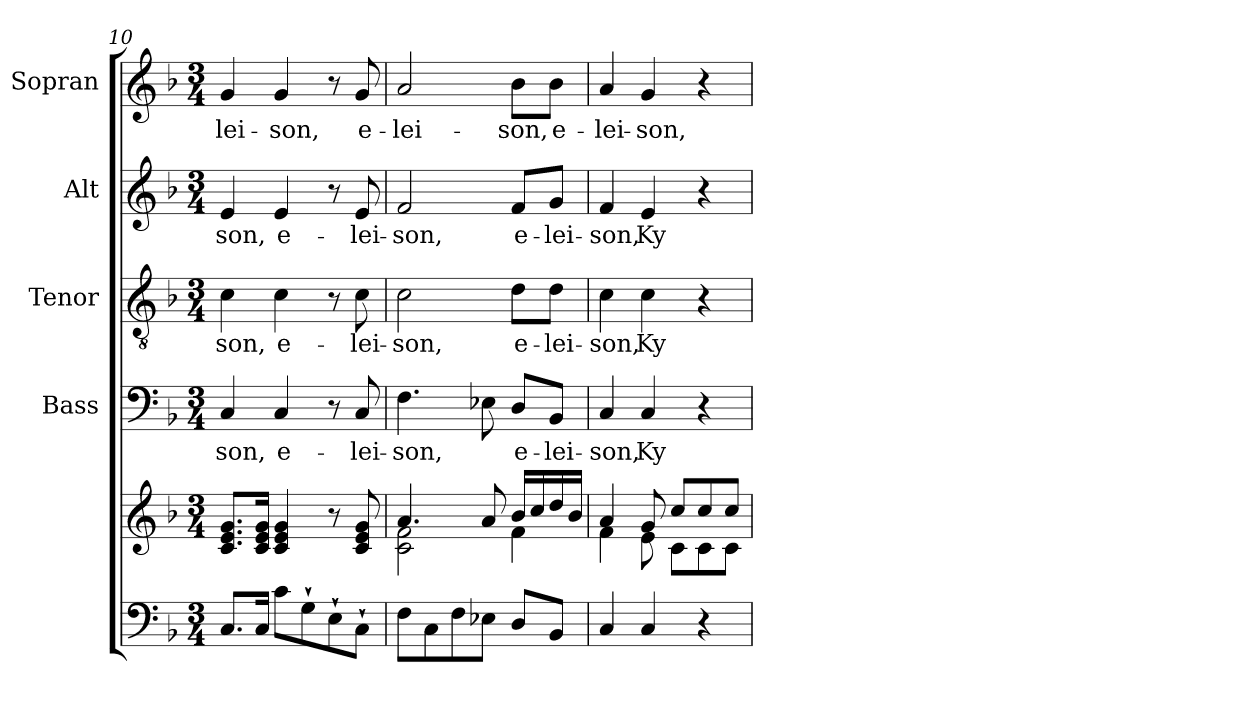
**kern	**kern	**kern	**text	**kern	**text	**kern	**text	**kern	**text
*part5	*part5	*part4	*part4	*part3	*part3	*part2	*part2	*part1	*part1
*staff6	*staff5	*staff4	*staff4	*staff3	*staff3	*staff2	*staff2	*staff1	*staff1
*	*	*I"Bass	*	*I"Tenor	*	*I"Alt	*	*I"Sopran	*
*	*	*I'B.	*	*I'T.	*	*I'A.	*	*I'S.	*
*clefF4	*clefG2	*clefF4	*	*clefGv2	*	*clefG2	*	*clefG2	*
*k[b-]	*k[b-]	*k[b-]	*	*k[b-]	*	*k[b-]	*	*k[b-]	*
*F:	*F:	*F:	*	*F:	*	*F:	*	*F:	*
*M3/4	*M3/4	*M3/4	*	*M3/4	*	*M3/4	*	*M3/4	*
=10	=10	=10	=10	=10	=10	=10	=10	=10	=10
!	!	!	!LO:LY:b	!	!LO:LY:b	!	!LO:LY:b	!	!LO:LY:b
8.C/L	8.c/ 8.e/ 8.g/L	4C/	-son,	4c\	-son,	4e/	-son,	4g/	-lei-
16C/Jk	16c/ 16e/ 16g/Jk	.	.	.	.	.	.	.	.
!	!	!	!LO:LY:b	!	!LO:LY:b	!	!LO:LY:b	!	!LO:LY:b
8c\L	4c/ 4e/ 4g/	4C/	e-	4c\	e-	4e/	e-	4g/	-son,
8G`>\	.	.	.	.	.	.	.	.	.
8E`>\	8r	8r	.	8r	.	8r	.	8r	.
!	!	!	!LO:LY:b	!	!LO:LY:b	!	!LO:LY:b	!	!LO:LY:b
8C`>\J	8c/ 8e/ 8g/	8C/	-lei-	8c\	-lei-	8e/	-lei-	8g/	e-
!!LO:PB:g=z
=11	=11	=11	=11	=11	=11	=11	=11	=11	=11
*	*^	*	*	*	*	*	*	*	*
!	!	!	!	!LO:LY:b	!	!LO:LY:b	!	!LO:LY:b	!	!LO:LY:b
8F\L	4.a/	2c\ 2f\	4.F\	-son,	2c\	-son,	2f/	-son,	2a/	-lei-
8C\	.	.	.	.	.	.	.	.	.	.
8F\	.	.	.	.	.	.	.	.	.	.
8E-X\J	8a/	.	8E-X\	.	.	.	.	.	.	.
!	!	!	!	!LO:LY:b	!	!LO:LY:b	!	!LO:LY:b	!	!LO:LY:b
8D/L	16b-/LL	4f\	8D/L	e-	8d\L	e-	8f/L	e-	8b-\L	-son,
.	16cc/	.	.	.	.	.	.	.	.	.
!	!	!	!	!LO:LY:b	!	!LO:LY:b	!	!LO:LY:b	!	!LO:LY:b
8BB-/J	16dd/	.	8BB-/J	-lei-	8d\J	-lei-	8g/J	-lei-	8b-\J	e-
.	16b-/JJ	.	.	.	.	.	.	.	.	.
=12	=12	=12	=12	=12	=12	=12	=12	=12	=12	=12
!	!	!	!	!LO:LY:b	!	!LO:LY:b	!	!LO:LY:b	!	!LO:LY:b
4C/	4a/	4f\	4C/	-son,	4c\	-son,	4f/	-son,	4a/	-lei-
!	!	!	!	!LO:LY:b	!	!LO:LY:b	!	!LO:LY:b	!	!LO:LY:b
4C/	8g/	8e\	4C/	Ky-	4c\	Ky-	4e/	Ky-	4g/	-son,
.	8cc/L	8c\L	.	.	.	.	.	.	.	.
4r	8cc/	8c\	4r	.	4r	.	4r	.	4r	.
.	8cc/J	8c\J	.	.	.	.	.	.	.	.
*	*v	*v	*	*	*	*	*	*	*	*
=	=	=	=	=	=	=	=	=	=
*-	*-	*-	*-	*-	*-	*-	*-	*-	*-
